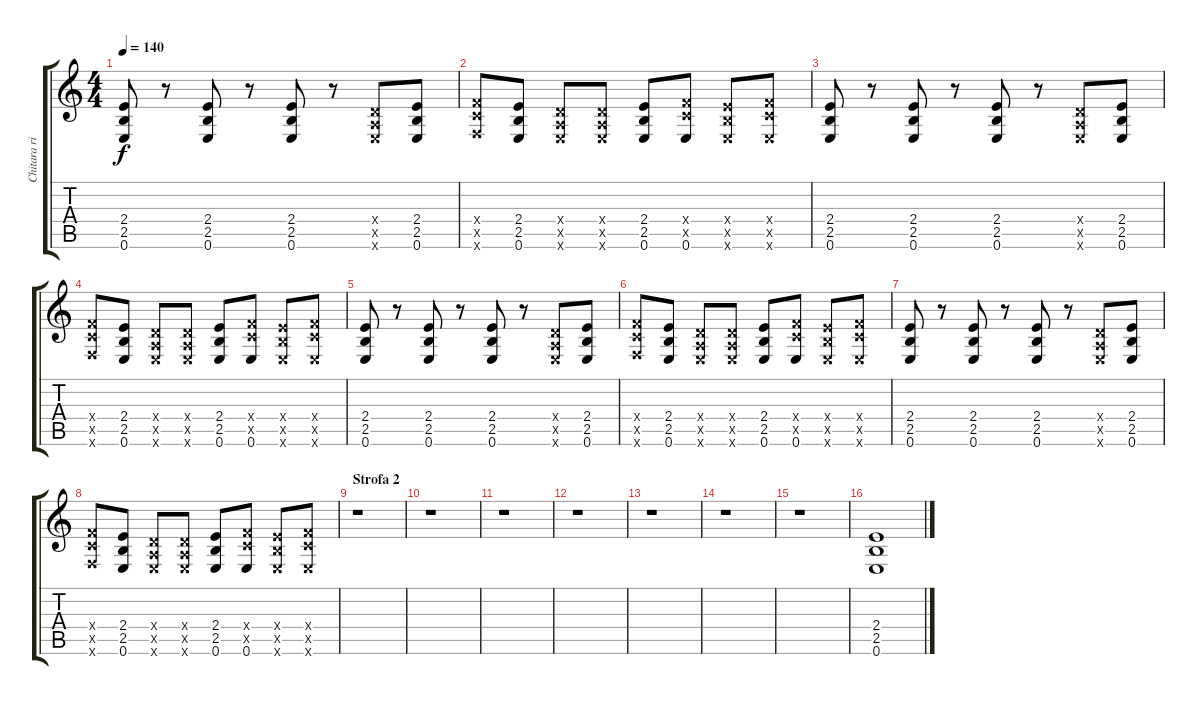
\track ("Chitara ritmica" "Chitara ri") {instrument distortionguitar}
\staff {score tabs}
\tuning (E4 B3 G3 D3 A2 E2) {hide}
\ts (4 4)
\tempo 140
\clef g2
\ks c
(2.4 2.5 0.6).8{dy f} r.8 (2.4 2.5 0.6).8 r.8 (2.4 2.5 0.6).8 r.8 (0.4{x} 0.5{x} 0.6{x}).8 (2.4 2.5 0.6).8 |
(3.4{x} 3.5{x} 1.6{x}).8 (2.4 2.5 0.6).8 (0.4{x} 0.5{x} 0.6{x}).8 (0.4{x} 0.5{x} 0.6{x}).8 (2.4 2.5 0.6).8 (3.4{x} 3.5{x} 0.6).8 (2.4{x} 2.5{x} 0.6{x}).8 (3.4{x} 3.5{x} 0.6{x}).8 |
(2.4 2.5 0.6).8 r.8 (2.4 2.5 0.6).8 r.8 (2.4 2.5 0.6).8 r.8 (0.4{x} 0.5{x} 0.6{x}).8 (2.4 2.5 0.6).8 |
(3.4{x} 3.5{x} 1.6{x}).8 (2.4 2.5 0.6).8 (0.4{x} 0.5{x} 0.6{x}).8 (0.4{x} 0.5{x} 0.6{x}).8 (2.4 2.5 0.6).8 (3.4{x} 3.5{x} 0.6).8 (2.4{x} 2.5{x} 0.6{x}).8 (3.4{x} 3.5{x} 0.6{x}).8 |
(2.4 2.5 0.6).8 r.8 (2.4 2.5 0.6).8 r.8 (2.4 2.5 0.6).8 r.8 (0.4{x} 0.5{x} 0.6{x}).8 (2.4 2.5 0.6).8 |
(3.4{x} 3.5{x} 1.6{x}).8 (2.4 2.5 0.6).8 (0.4{x} 0.5{x} 0.6{x}).8 (0.4{x} 0.5{x} 0.6{x}).8 (2.4 2.5 0.6).8 (3.4{x} 3.5{x} 0.6).8 (2.4{x} 2.5{x} 0.6{x}).8 (3.4{x} 3.5{x} 0.6{x}).8 |
(2.4 2.5 0.6).8 r.8 (2.4 2.5 0.6).8 r.8 (2.4 2.5 0.6).8 r.8 (0.4{x} 0.5{x} 0.6{x}).8 (2.4 2.5 0.6).8 |
(3.4{x} 3.5{x} 1.6{x}).8 (2.4 2.5 0.6).8 (0.4{x} 0.5{x} 0.6{x}).8 (0.4{x} 0.5{x} 0.6{x}).8 (2.4 2.5 0.6).8 (3.4{x} 3.5{x} 0.6).8 (2.4{x} 2.5{x} 0.6{x}).8 (3.4{x} 3.5{x} 0.6{x}).8 |
\section ("" "Strofa 2")
r.1 |
r.1 |
r.1 |
r.1 |
r.1 |
r.1 |
r.1 |
(2.4 2.5 0.6).1
